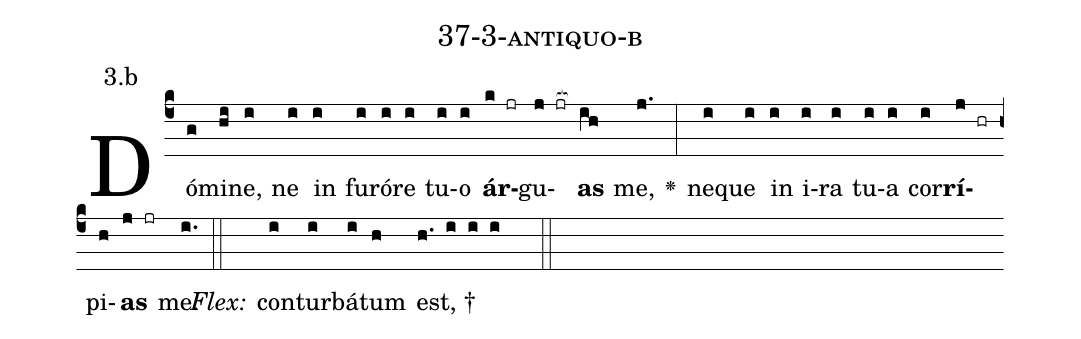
name: 37-3-antiquo-b;
annotation: 3.b;
%%
(c4)Dó(g)mi(hi)ne,(i) ne(i) in(i) fu(i)ró(i)re(i) tu(i)o(i) <b>ár</b>(k jr)gu(j jr[ocb:1{])<b>as</b>(ih[ocb:0}]) me,(j.) <v>\greheightstar</v>(:) ne(i)que(i) in(i) i(i)ra(i) tu(i)a(i) cor(i)<b>rí</b>(j hr)pi(h)<b>as</b>(j jr) me.(i.) (::)
<i>Flex:</i>()  con(i)tur(i)bá(i)tum(h) est, †(h. i i i  ::)

%E(i) u(i) o(j) u(h) a(j) e.(i.) (::)
